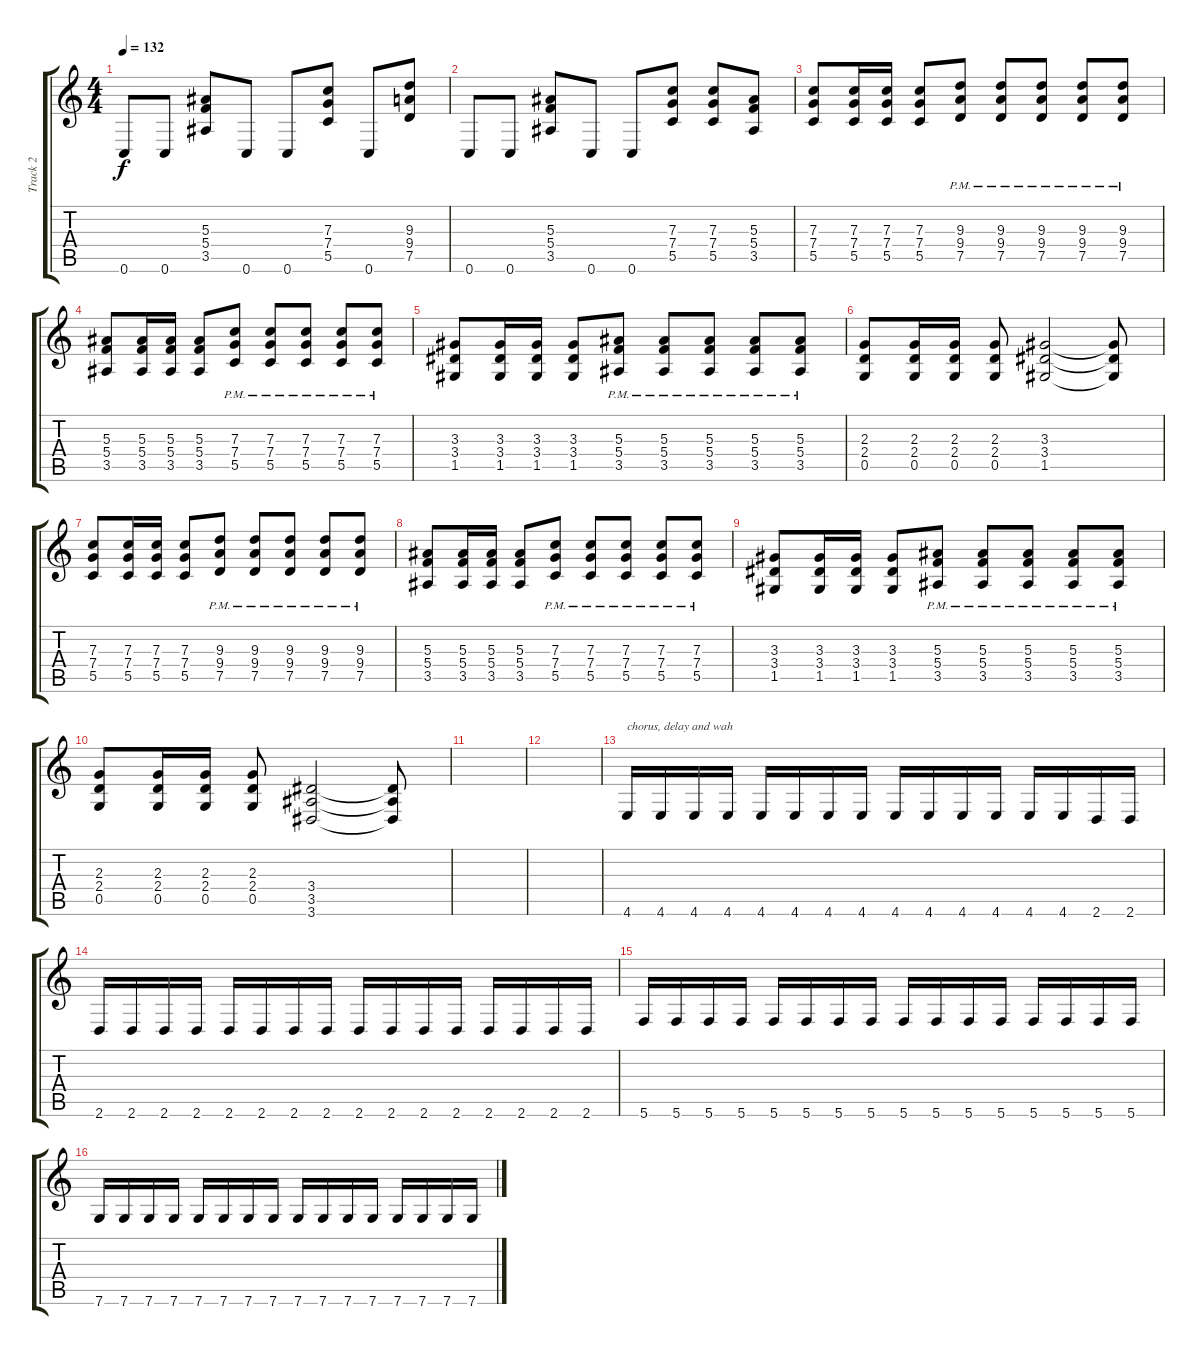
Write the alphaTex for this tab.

\track ("Track 2" "Track 2") {instrument distortionguitar}
\staff {score tabs}
\tuning (D4 A3 F3 C3 G2 C2) {hide}
\ts (4 4)
\tempo 132
\clef g2
\ks c
0.6.8{dy f} 0.6.8 (5.3 5.4 3.5).8 0.6.8 0.6.8 (7.3 7.4 5.5).8 0.6.8 (9.3 9.4 7.5).8 |
0.6.8 0.6.8 (5.3 5.4 3.5).8 0.6.8 0.6.8 (7.3 7.4 5.5).8 (7.3 7.4 5.5).8 (5.3 5.4 3.5).8 |
(7.3 7.4 5.5).8 (7.3 7.4 5.5).16 (7.3 7.4 5.5).16 (7.3 7.4 5.5).8 (9.3{pm} 9.4{pm} 7.5{pm}).8 (9.3{pm} 9.4{pm} 7.5{pm}).8 (9.3{pm} 9.4{pm} 7.5{pm}).8 (9.3{pm} 9.4{pm} 7.5{pm}).8 (9.3{pm} 9.4{pm} 7.5{pm}).8 |
(5.3 5.4 3.5).8 (5.3 5.4 3.5).16 (5.3 5.4 3.5).16 (5.3 5.4 3.5).8 (7.3{pm} 7.4{pm} 5.5{pm}).8 (7.3{pm} 7.4{pm} 5.5{pm}).8 (7.3{pm} 7.4{pm} 5.5{pm}).8 (7.3{pm} 7.4{pm} 5.5{pm}).8 (7.3{pm} 7.4{pm} 5.5{pm}).8 |
(3.3 3.4 1.5).8 (3.3 3.4 1.5).16 (3.3 3.4 1.5).16 (3.3 3.4 1.5).8 (5.3{pm} 5.4{pm} 3.5{pm}).8 (5.3{pm} 5.4{pm} 3.5{pm}).8 (5.3{pm} 5.4{pm} 3.5{pm}).8 (5.3{pm} 5.4{pm} 3.5{pm}).8 (5.3{pm} 5.4{pm} 3.5{pm}).8 |
(2.3 2.4 0.5).8 (2.3 2.4 0.5).16 (2.3 2.4 0.5).16 (2.3 2.4 0.5).8 (3.3 3.4 1.5).2 (3.3{t} 3.4{t} 1.5{t}).8 |
(7.3 7.4 5.5).8 (7.3 7.4 5.5).16 (7.3 7.4 5.5).16 (7.3 7.4 5.5).8 (9.3{pm} 9.4{pm} 7.5{pm}).8 (9.3{pm} 9.4{pm} 7.5{pm}).8 (9.3{pm} 9.4{pm} 7.5{pm}).8 (9.3{pm} 9.4{pm} 7.5{pm}).8 (9.3{pm} 9.4{pm} 7.5{pm}).8 |
(5.3 5.4 3.5).8 (5.3 5.4 3.5).16 (5.3 5.4 3.5).16 (5.3 5.4 3.5).8 (7.3{pm} 7.4{pm} 5.5{pm}).8 (7.3{pm} 7.4{pm} 5.5{pm}).8 (7.3{pm} 7.4{pm} 5.5{pm}).8 (7.3{pm} 7.4{pm} 5.5{pm}).8 (7.3{pm} 7.4{pm} 5.5{pm}).8 |
(3.3 3.4 1.5).8 (3.3 3.4 1.5).16 (3.3 3.4 1.5).16 (3.3 3.4 1.5).8 (5.3{pm} 5.4{pm} 3.5{pm}).8 (5.3{pm} 5.4{pm} 3.5{pm}).8 (5.3{pm} 5.4{pm} 3.5{pm}).8 (5.3{pm} 5.4{pm} 3.5{pm}).8 (5.3{pm} 5.4{pm} 3.5{pm}).8 |
(2.3 2.4 0.5).8 (2.3 2.4 0.5).16 (2.3 2.4 0.5).16 (2.3 2.4 0.5).8 (3.4 3.5 3.6).2 (3.4{t} 3.5{t} 3.6{t}).8 |
|
|
4.6.16{txt "chorus, delay and wah"} 4.6.16 4.6.16 4.6.16 4.6.16 4.6.16 4.6.16 4.6.16 4.6.16 4.6.16 4.6.16 4.6.16 4.6.16 4.6.16 2.6.16 2.6.16 |
2.6.16 2.6.16 2.6.16 2.6.16 2.6.16 2.6.16 2.6.16 2.6.16 2.6.16 2.6.16 2.6.16 2.6.16 2.6.16 2.6.16 2.6.16 2.6.16 |
5.6.16 5.6.16 5.6.16 5.6.16 5.6.16 5.6.16 5.6.16 5.6.16 5.6.16 5.6.16 5.6.16 5.6.16 5.6.16 5.6.16 5.6.16 5.6.16 |
7.6.16 7.6.16 7.6.16 7.6.16 7.6.16 7.6.16 7.6.16 7.6.16 7.6.16 7.6.16 7.6.16 7.6.16 7.6.16 7.6.16 7.6.16 7.6.16
